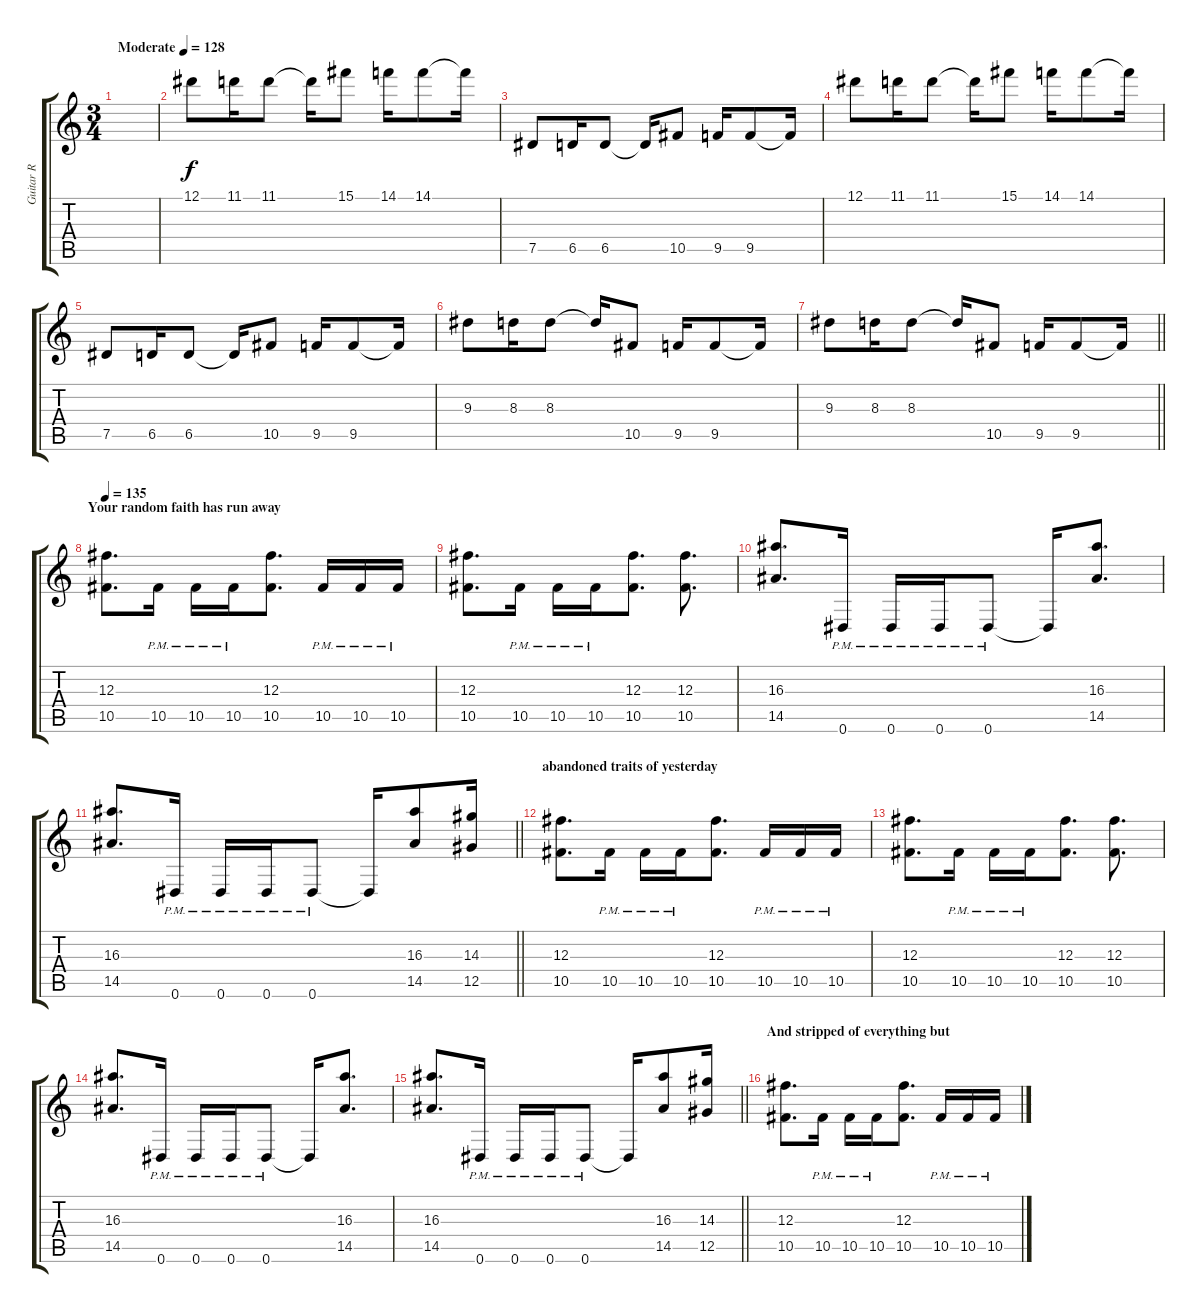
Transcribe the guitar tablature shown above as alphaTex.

\track ("Guitar R" "Guitar R") {instrument overdrivenguitar}
\staff {score tabs}
\tuning (Eb4 Bb3 Gb3 Db3 Ab2 Eb2) {hide}
\ts (3 4)
\tempo (128 "Moderate")
\clef g2
\ks c
|
12.1.8 11.1.16 11.1.8 11.1{t}.16 15.1.8 14.1.16 14.1.8 14.1{t}.16 |
7.5.8 6.5.16 6.5.8 6.5{t}.16 10.5.8 9.5.16 9.5.8 9.5{t}.16 |
12.1.8 11.1.16 11.1.8 11.1{t}.16 15.1.8 14.1.16 14.1.8 14.1{t}.16 |
7.5.8 6.5.16 6.5.8 6.5{t}.16 10.5.8 9.5.16 9.5.8 9.5{t}.16 |
9.3.8 8.3.16 8.3.8 8.3{t}.16 10.5.8 9.5.16 9.5.8 9.5{t}.16 |
\barLineRight lightlight
9.3.8 8.3.16 8.3.8 8.3{t}.16 10.5.8 9.5.16 9.5.8 9.5{t}.16 |
\section ("" "Your random faith has run away")
\tempo 135
(12.3 10.5).8{d} 10.5{pm}.16 10.5{pm}.16 10.5{pm}.16 (12.3 10.5).8{d} 10.5{pm}.16 10.5{pm}.16 10.5{pm}.16 |
(12.3 10.5).8{d} 10.5{pm}.16 10.5{pm}.16 10.5{pm}.16 (12.3 10.5).8{d} (12.3 10.5).8{d} |
(16.3 14.5).8{d} 0.6{pm}.16 0.6{pm}.16 0.6{pm}.16 0.6{pm}.8 0.6{t}.16 (16.3 14.5).8{d} |
\barLineRight lightlight
(16.3 14.5).8{d} 0.6{pm}.16 0.6{pm}.16 0.6{pm}.16 0.6{pm}.8 0.6{t}.16 (16.3 14.5).8 (14.3 12.5).16 |
\section ("" "abandoned traits of yesterday")
(12.3 10.5).8{d} 10.5{pm}.16 10.5{pm}.16 10.5{pm}.16 (12.3 10.5).8{d} 10.5{pm}.16 10.5{pm}.16 10.5{pm}.16 |
(12.3 10.5).8{d} 10.5{pm}.16 10.5{pm}.16 10.5{pm}.16 (12.3 10.5).8{d} (12.3 10.5).8{d} |
(16.3 14.5).8{d} 0.6{pm}.16 0.6{pm}.16 0.6{pm}.16 0.6{pm}.8 0.6{t}.16 (16.3 14.5).8{d} |
\barLineRight lightlight
(16.3 14.5).8{d} 0.6{pm}.16 0.6{pm}.16 0.6{pm}.16 0.6{pm}.8 0.6{t}.16 (16.3 14.5).8 (14.3 12.5).16 |
\section ("" "And stripped of everything but ")
(12.3 10.5).8{d} 10.5{pm}.16 10.5{pm}.16 10.5{pm}.16 (12.3 10.5).8{d} 10.5{pm}.16 10.5{pm}.16 10.5{pm}.16
